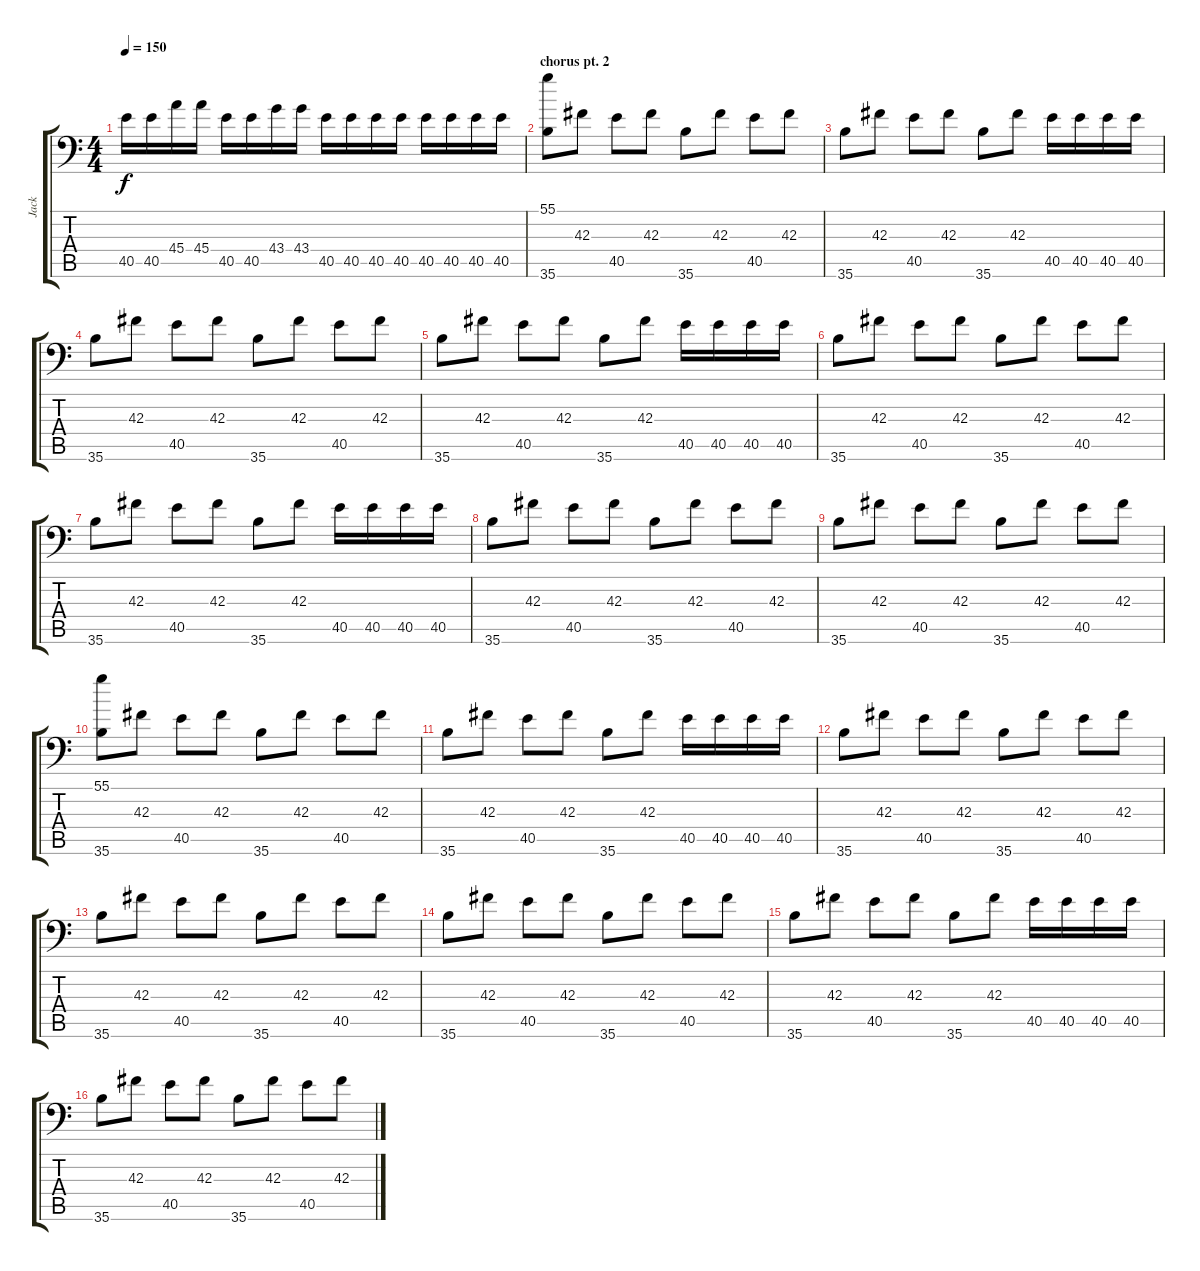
\track ("Jack" "Jack") {instrument acousticgrandpiano}
\staff {score tabs}
\tuning (C-1 C-1 C-1 C-1 C-1 C-1) {hide}
\ts (4 4)
\tempo 150
\clef f4
\ks c
40.5.16{dy f} 40.5.16 45.4.16 45.4.16 40.5.16 40.5.16 43.4.16 43.4.16 40.5.16 40.5.16 40.5.16 40.5.16 40.5.16 40.5.16 40.5.16 40.5.16 |
\section ("" "chorus pt. 2")
(55.1 35.6).8 42.3.8 40.5.8 42.3.8 35.6.8 42.3.8 40.5.8 42.3.8 |
35.6.8 42.3.8 40.5.8 42.3.8 35.6.8 42.3.8 40.5.16 40.5.16 40.5.16 40.5.16 |
35.6.8 42.3.8 40.5.8 42.3.8 35.6.8 42.3.8 40.5.8 42.3.8 |
35.6.8 42.3.8 40.5.8 42.3.8 35.6.8 42.3.8 40.5.16 40.5.16 40.5.16 40.5.16 |
35.6.8 42.3.8 40.5.8 42.3.8 35.6.8 42.3.8 40.5.8 42.3.8 |
35.6.8 42.3.8 40.5.8 42.3.8 35.6.8 42.3.8 40.5.16 40.5.16 40.5.16 40.5.16 |
35.6.8 42.3.8 40.5.8 42.3.8 35.6.8 42.3.8 40.5.8 42.3.8 |
35.6.8 42.3.8 40.5.8 42.3.8 35.6.8 42.3.8 40.5.8 42.3.8 |
(55.1 35.6).8 42.3.8 40.5.8 42.3.8 35.6.8 42.3.8 40.5.8 42.3.8 |
35.6.8 42.3.8 40.5.8 42.3.8 35.6.8 42.3.8 40.5.16 40.5.16 40.5.16 40.5.16 |
35.6.8 42.3.8 40.5.8 42.3.8 35.6.8 42.3.8 40.5.8 42.3.8 |
35.6.8 42.3.8 40.5.8 42.3.8 35.6.8 42.3.8 40.5.8 42.3.8 |
35.6.8 42.3.8 40.5.8 42.3.8 35.6.8 42.3.8 40.5.8 42.3.8 |
35.6.8 42.3.8 40.5.8 42.3.8 35.6.8 42.3.8 40.5.16 40.5.16 40.5.16 40.5.16 |
35.6.8 42.3.8 40.5.8 42.3.8 35.6.8 42.3.8 40.5.8 42.3.8
